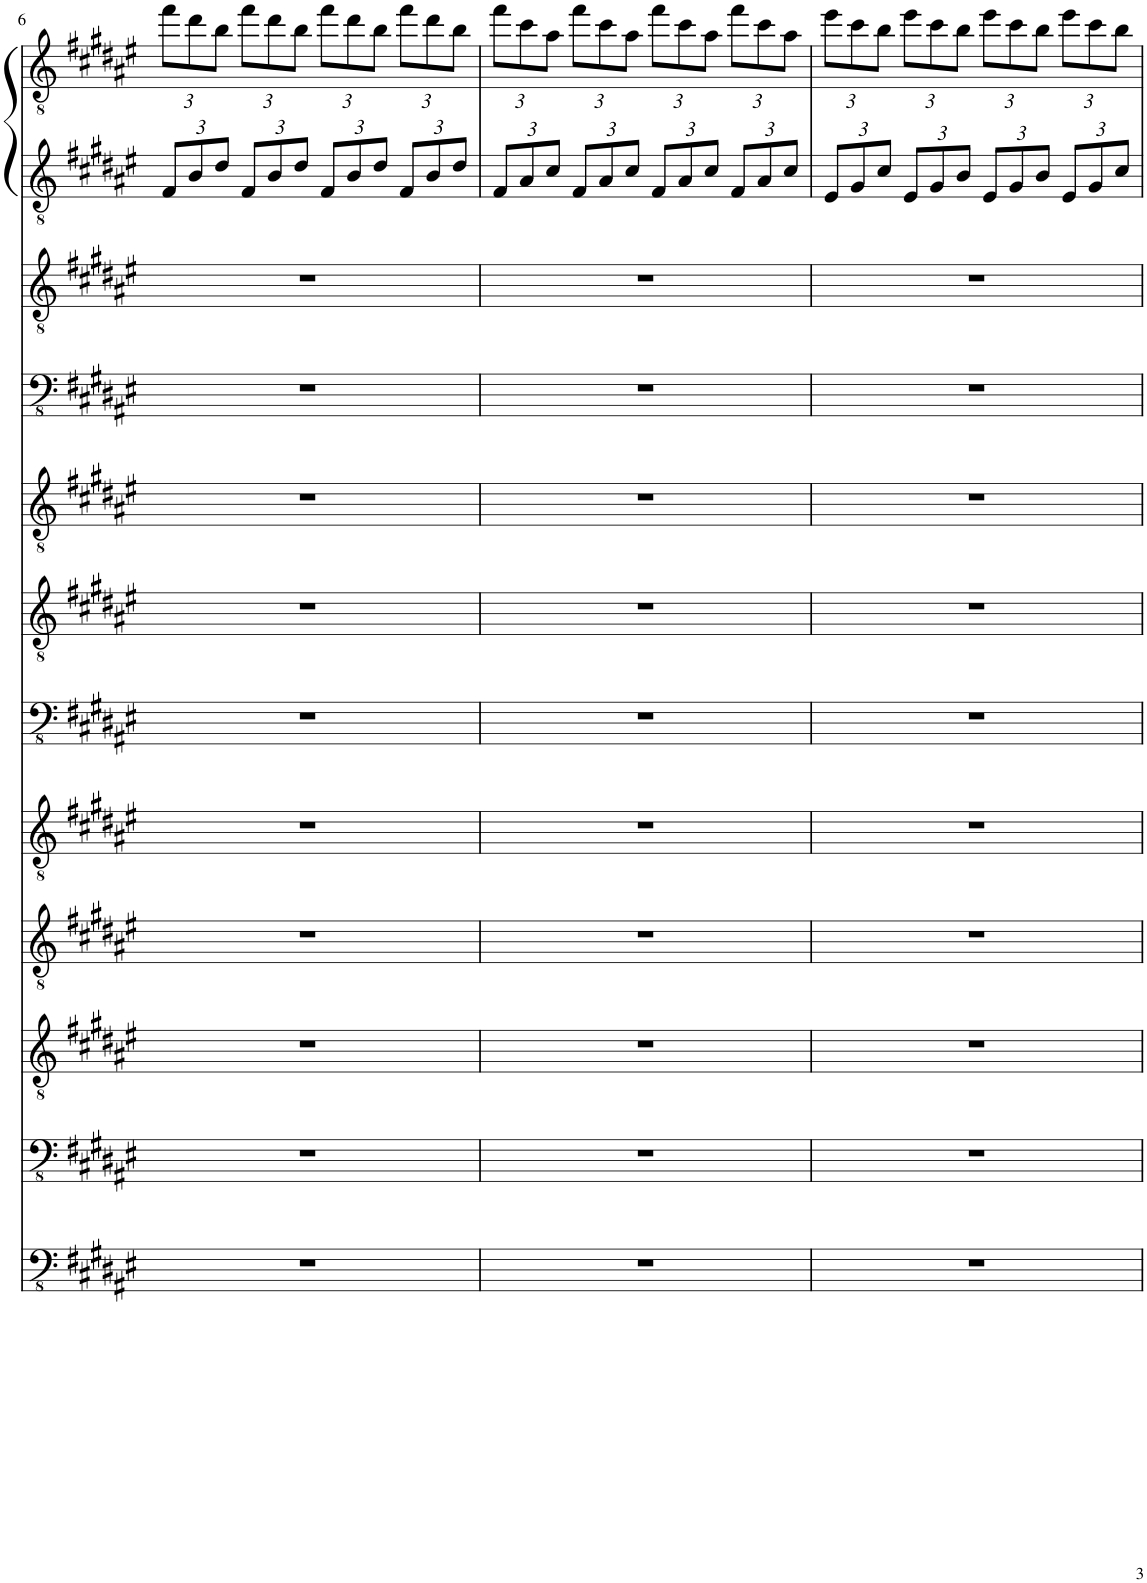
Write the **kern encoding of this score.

**kern	**kern	**kern	**kern	**kern	**kern	**kern	**kern	**kern	**kern	**kern	**kern
*part11	*part10	*part9	*part8	*part7	*part6	*part5	*part4	*part3	*part2	*part1	*part1
*staff12	*staff11	*staff10	*staff9	*staff8	*staff7	*staff6	*staff5	*staff4	*staff3	*staff2	*staff1
*I"Basso	*I"Violoncello	*I"Viola	*I"Violino	*I"Trombone alto in Mib	*I"Corno in Fa	*I"Tromba in Do	*I"Clarinetto Soprano in Sib	*I"Oboe	*I"Flauto in Do	*I"Acoustic Piano	*
*	*I'Vc	*I'Vla	*I'Vln	*I'Trb	*	*	*I'Cl	*I'Ob	*I'Fl	*I'Pno	*
!!LO:PB:g=z
*clefFv4	*clefFv4	*clefGv2	*clefGv2	*clefGv2	*clefFv4	*clefGv2	*clefGv2	*clefFv4	*clefGv2	*clefGv2	*clefGv2
*Trd7c12	*	*	*	*	*Trd4c7	*Trd1c2	*Trd1c2	*	*	*	*
*k[f#c#g#d#a#e#]	*k[f#c#g#d#a#e#]	*k[f#c#g#d#a#e#]	*k[f#c#g#d#a#e#]	*k[f#c#g#d#a#e#]	*k[f#c#g#d#a#e#]	*k[f#c#g#d#a#e#]	*k[f#c#g#d#a#e#]	*k[f#c#g#d#a#e#]	*k[f#c#g#d#a#e#]	*k[f#c#g#d#a#e#]	*k[f#c#g#d#a#e#]
*M4/4	*M4/4	*M4/4	*M4/4	*M4/4	*M4/4	*M4/4	*M4/4	*M4/4	*M4/4	*M4/4	*M4/4
*	*	*	*	*	*	*	*	*	*	*Xbrackettup	*Xbrackettup
=6	=6	=6	=6	=6	=6	=6	=6	=6	=6	=6	=6
1r	1r	1r	1r	1r	1r	1r	1r	1r	1r	12F#/L	12ff#\L
.	.	.	.	.	.	.	.	.	.	12B/	12dd#\
.	.	.	.	.	.	.	.	.	.	12d#/J	12b\J
.	.	.	.	.	.	.	.	.	.	12F#/L	12ff#\L
.	.	.	.	.	.	.	.	.	.	12B/	12dd#\
.	.	.	.	.	.	.	.	.	.	12d#/J	12b\J
.	.	.	.	.	.	.	.	.	.	12F#/L	12ff#\L
.	.	.	.	.	.	.	.	.	.	12B/	12dd#\
.	.	.	.	.	.	.	.	.	.	12d#/J	12b\J
.	.	.	.	.	.	.	.	.	.	12F#/L	12ff#\L
.	.	.	.	.	.	.	.	.	.	12B/	12dd#\
.	.	.	.	.	.	.	.	.	.	12d#/J	12b\J
=7	=7	=7	=7	=7	=7	=7	=7	=7	=7	=7	=7
1r	1r	1r	1r	1r	1r	1r	1r	1r	1r	12F#/L	12ff#\L
.	.	.	.	.	.	.	.	.	.	12A#/	12cc#\
.	.	.	.	.	.	.	.	.	.	12c#/J	12a#\J
.	.	.	.	.	.	.	.	.	.	12F#/L	12ff#\L
.	.	.	.	.	.	.	.	.	.	12A#/	12cc#\
.	.	.	.	.	.	.	.	.	.	12c#/J	12a#\J
.	.	.	.	.	.	.	.	.	.	12F#/L	12ff#\L
.	.	.	.	.	.	.	.	.	.	12A#/	12cc#\
.	.	.	.	.	.	.	.	.	.	12c#/J	12a#\J
.	.	.	.	.	.	.	.	.	.	12F#/L	12ff#\L
.	.	.	.	.	.	.	.	.	.	12A#/	12cc#\
.	.	.	.	.	.	.	.	.	.	12c#/J	12a#\J
=8	=8	=8	=8	=8	=8	=8	=8	=8	=8	=8	=8
1r	1r	1r	1r	1r	1r	1r	1r	1r	1r	12E#/L	12ee#\L
.	.	.	.	.	.	.	.	.	.	12G#/	12cc#\
.	.	.	.	.	.	.	.	.	.	12c#/J	12b\J
.	.	.	.	.	.	.	.	.	.	12E#/L	12ee#\L
.	.	.	.	.	.	.	.	.	.	12G#/	12cc#\
.	.	.	.	.	.	.	.	.	.	12B/J	12b\J
.	.	.	.	.	.	.	.	.	.	12E#/L	12ee#\L
.	.	.	.	.	.	.	.	.	.	12G#/	12cc#\
.	.	.	.	.	.	.	.	.	.	12B/J	12b\J
.	.	.	.	.	.	.	.	.	.	12E#/L	12ee#\L
.	.	.	.	.	.	.	.	.	.	12G#/	12cc#\
.	.	.	.	.	.	.	.	.	.	12c#/J	12b\J
=	=	=	=	=	=	=	=	=	=	=	=
*-	*-	*-	*-	*-	*-	*-	*-	*-	*-	*-	*-
